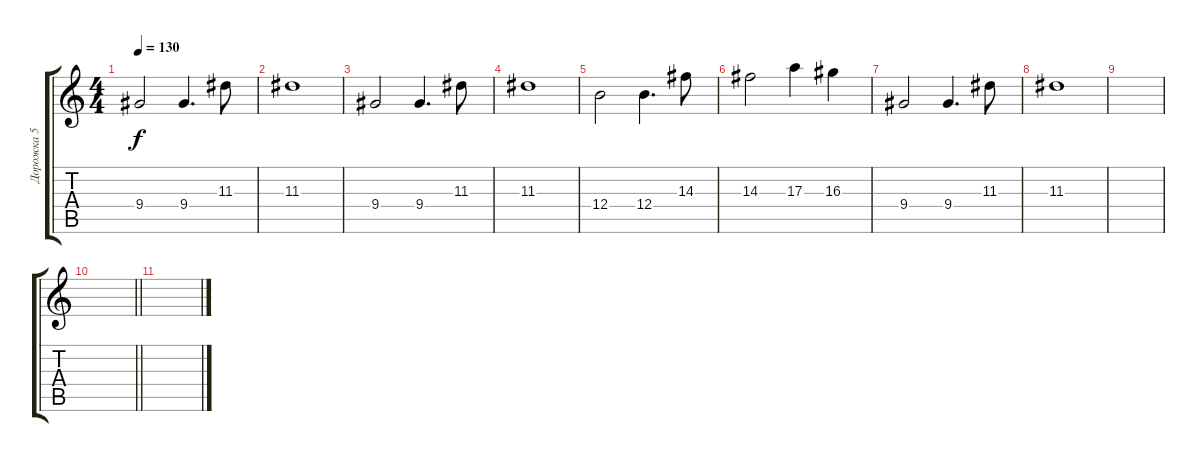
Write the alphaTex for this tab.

\track ("Дорожка 5" "Дорожка 5") {instrument acousticguitarsteel}
\staff {score tabs}
\tuning (Db4 Ab3 E3 B2 Gb2 B1) {hide}
\ts (4 4)
\section ("" " ")
\tempo 130
\clef g2
\ks c
9.4.2{dy f} 9.4.4{d} 11.3.8 |
11.3.1 |
9.4.2 9.4.4{d} 11.3.8 |
11.3.1 |
12.4.2 12.4.4{d} 14.3.8 |
14.3.2 17.3.4 16.3.4 |
9.4.2 9.4.4{d} 11.3.8 |
11.3.1 |
|
\barLineRight lightlight
|
\section ("" " ")
